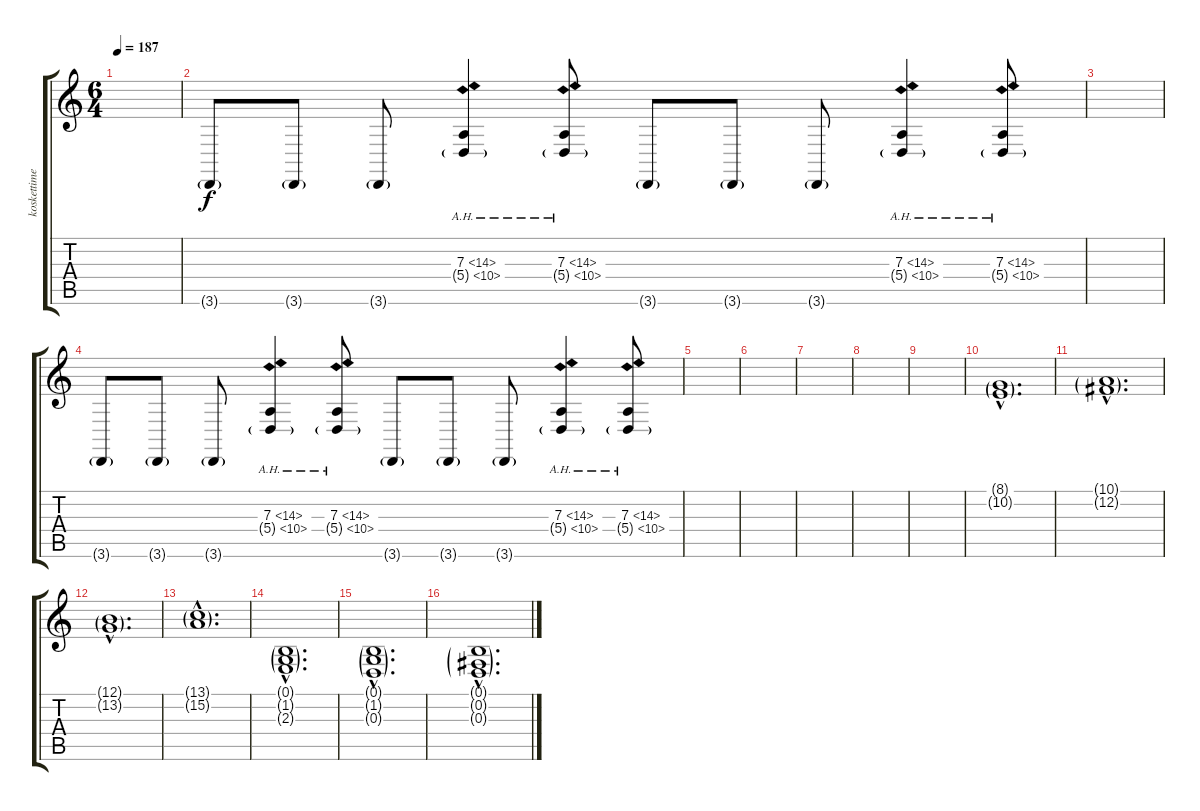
\track ("koskettimet 1" "koskettime") {instrument stringensemble1}
\staff {score tabs}
\tuning (B3 Gb3 D3 A2 E2 B1) {hide}
\ts (6 4)
\tempo 187
\clef g2
\ks c
|
3.6{g}.8 3.6{g}.8 3.6{g}.8 (7.3{ah 7} 5.4{ah 5 g}).4 (7.3{ah 7} 5.4{ah 5 g}).8 3.6{g}.8 3.6{g}.8 3.6{g}.8 (7.3{ah 7} 5.4{ah 5 g}).4 (7.3{ah 7} 5.4{ah 5 g}).8 |
|
3.6{g}.8 3.6{g}.8 3.6{g}.8 (7.3{ah 7} 5.4{ah 5 g}).4 (7.3{ah 7} 5.4{ah 5 g}).8 3.6{g}.8 3.6{g}.8 3.6{g}.8 (7.3{ah 7} 5.4{ah 5 g}).4 (7.3{ah 7} 5.4{ah 5 g}).8 |
|
|
|
|
|
(8.1{g hac} 10.2{g hac}).1{d} |
(10.1{g hac} 12.2{g hac}).1{d} |
(12.1{g hac} 13.2{g hac}).1{d} |
(13.1{g hac} 15.2{g hac}).1{d} |
(0.1{g hac} 1.2{g hac} 2.3{g hac}).1{d} |
(0.1{g hac} 1.2{g hac} 0.3{g hac}).1{d} |
(0.1{g hac} 0.2{g hac} 0.3{g hac}).1{d}
